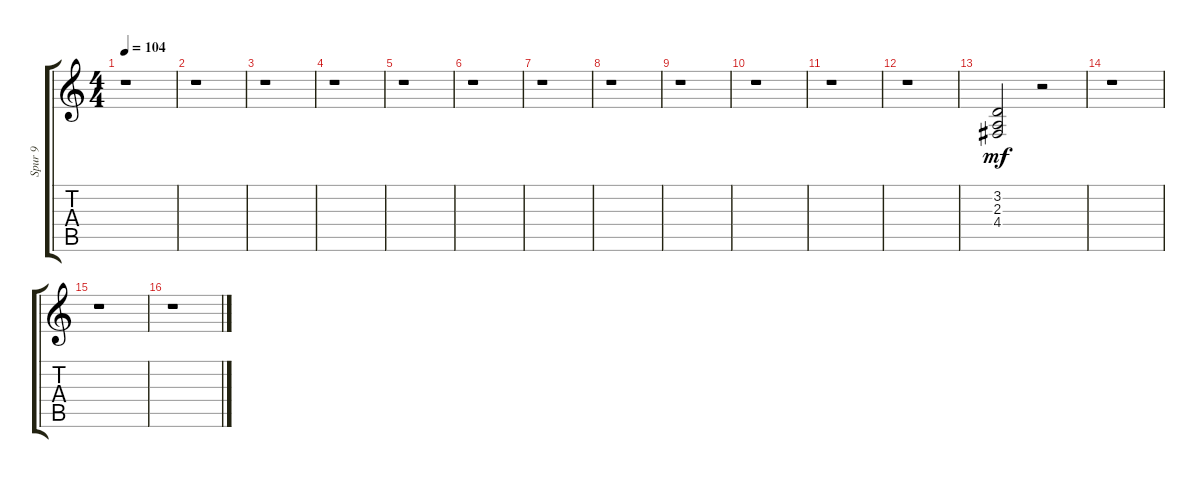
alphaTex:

\track ("Spur 9" "Spur 9") {instrument pad1newage}
\staff {score tabs}
\tuning (E4 B3 G3 D3 A2 E2) {hide}
\ts (4 4)
\tempo 104
\clef g2
\ks c
r.1{dy mf} |
r.1 |
r.1 |
r.1 |
r.1 |
r.1 |
r.1 |
r.1 |
r.1 |
r.1 |
r.1 |
r.1 |
(3.2 2.3 4.4).2 r.2 |
r.1 |
r.1 |
r.1
